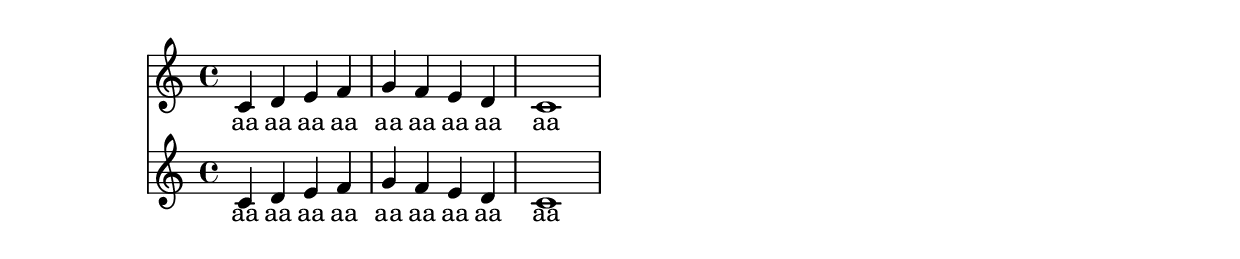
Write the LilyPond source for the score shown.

%% DO NOT EDIT this file manually; it is automatically
%% generated from LSR http://lsr.dsi.unimi.it
%% Make any changes in LSR itself, or in Documentation/snippets/new/ ,
%% and then run scripts/auxiliar/makelsr.py
%%
%% This file is in the public domain.
\version "2.14.2"

\header {
  lsrtags = "correction-wanted, vocal-music, workaround, text, spacing"

%% Translation of GIT committish: b482c3e5b56c3841a88d957e0ca12964bd3e64fa
  texidoces = "
Este fragmento de código muestra cómo situar la línea de base de la
letra más cerca del pentagrama.

"
  doctitlees = "Ajuste del especiado vertical de la letra"


%% Translation of GIT committish: f5cfaf8ef4ac347702f554af0944ef0d8396e73a
  texidocfr = "
Cet extrait illustre la manière de réduire l'espace entre la ligne de
paroles et la portée.

"
  doctitlefr = "Ajustement de l'espacement vertical des paroles"


  texidoc = "
This snippet shows how to bring the lyrics line closer to the staff.

"
  doctitle = "Adjusting lyrics vertical spacing"
} % begin verbatim

% Default layout:
<<
  \new Staff \new Voice = melody \relative c' {
    c4 d e f
    g4 f e d
    c1
  }
  \new Lyrics \lyricsto melody { aa aa aa aa aa aa aa aa aa }

  \new Staff {
    \new Voice = melody \relative c' {
      c4 d e f
      g4 f e d
      c1
    }
  }
  % Reducing the minimum space below the staff and above the lyrics:
  \new Lyrics \with {
    \override VerticalAxisGroup #'nonstaff-relatedstaff-spacing = #'((basic-distance . 1))
  }
  \lyricsto melody { aa aa aa aa aa aa aa aa aa }
>>
